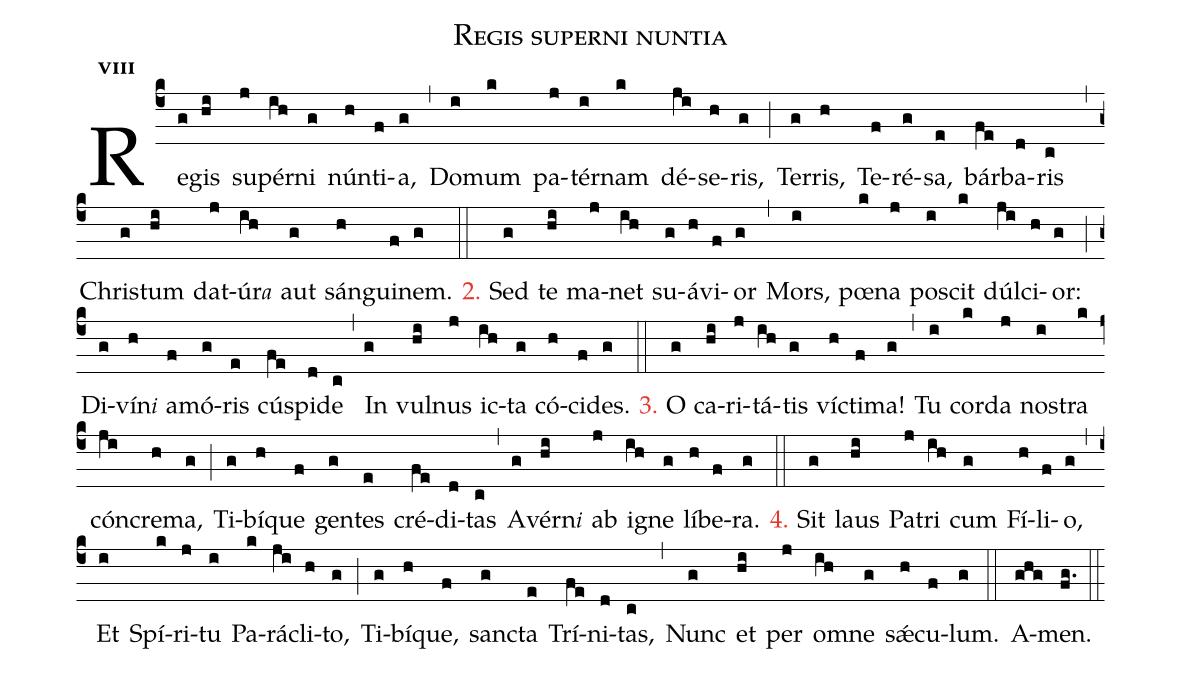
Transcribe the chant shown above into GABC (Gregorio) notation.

name:Regis superni nuntia;
office-part:hy;
mode:8;
%%
initial-style: 1;
name: Regis superni nuntia;
mode:8;
office-part: Hymnus;
annotation: Hymn.;
annotation:ii;
nabc-lines:1;
%%
(c4) Re(g)gis(hi) {su}(j)pér(ih)ni(g) nún(h){ti}(f)a,(g) (,)
Do(i)mum(k) pa(j)tér(i)nam(k) dé(ji)se(h)ris,(g) (;)
Ter(g)ris,(h) Te(f)ré(g)sa,(e) bár(fe)ba(d)ris(c) (,)
Chris(g)tum(hi) dat(j)úr<e>a</e>(ih) aut(g) sán(h)gui(f)nem.(g) (::)

<c>2.</c> Sed(g) te(hi) ma(j)net(ih) su(g)á(h)vi(f)or(g) (,)
Mors,(i) pœ(k)na(j) po(i)scit(k) dúl(ji)ci(h)or:(g) (;)
Di(g)vín<e>i</e>(h) a(f)mó(g)ris(e) cús(fe)pi(d)de(c) (,)
In(g) vul(hi)nus(j) ic(ih)ta(g) có(h)ci(f)des.(g) (::)

<c>3.</c> O(g) ca(hi)ri(j)tá(ih)tis(g) víc(h)ti(f)ma!(g) (,)
Tu(i) cor(k)da(j) nos(i)tra(k) cón(ji)cre(h)ma,(g) (;)
Ti(g)bí(h)que(f) gen(g)tes(e) cré(fe)di(d)tas(c) (,)
A(g)vérn<e>i</e>(hi) ab(j) i(ih)gne(g) lí(h)be(f)ra.(g) (::)

<c>4.</c> Sit(g) laus(hi) Pa(j)tri(ih) cum(g) Fí(h)li(f)o,(g) (,)
Et(i) Spí(k)ri(j)tu(i) Pa(k)rác(ji)li(h)to,(g) (;)
Ti(g)bí(h)que,(f) sanc(g)ta(e) Trí(fe)ni(d)tas,(c) (,)
Nunc(g) et(hi) per(j) o(ih)mne(g) sǽ(h)cu(f)lum.(g) (::)

A(ghg)men.(fg.) (::)
